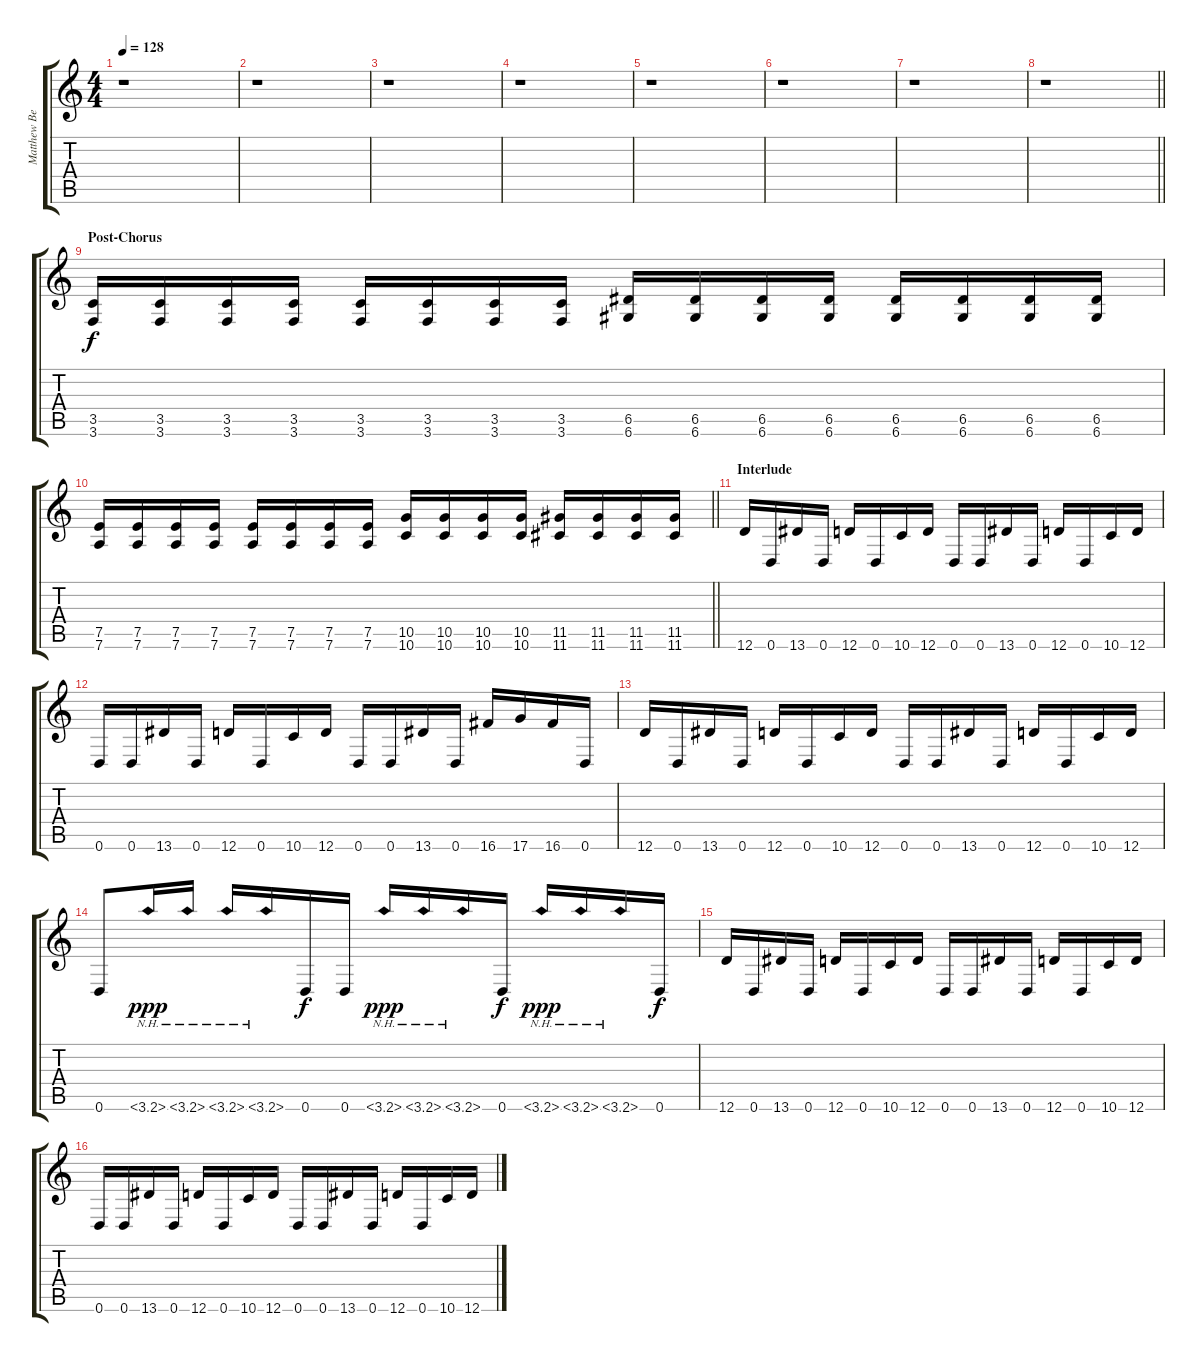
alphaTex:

\track ("Matthew Bellamy (Gtr 1)" "Matthew Be") {mute instrument distortionguitar}
\staff {score tabs}
\tuning (E4 B3 G3 D3 A2 D2) {hide}
\ts (4 4)
\tempo 128
\clef g2
\ks c
r.1{dy f} |
r.1 |
r.1 |
r.1 |
r.1 |
r.1 |
r.1 |
\barLineRight lightlight
r.1 |
\section ("" "Post-Chorus")
(3.5 3.6).16 (3.5 3.6).16 (3.5 3.6).16 (3.5 3.6).16 (3.5 3.6).16 (3.5 3.6).16 (3.5 3.6).16 (3.5 3.6).16 (6.5 6.6).16 (6.5 6.6).16 (6.5 6.6).16 (6.5 6.6).16 (6.5 6.6).16 (6.5 6.6).16 (6.5 6.6).16 (6.5 6.6).16 |
\barLineRight lightlight
(7.5 7.6).16 (7.5 7.6).16 (7.5 7.6).16 (7.5 7.6).16 (7.5 7.6).16 (7.5 7.6).16 (7.5 7.6).16 (7.5 7.6).16 (10.5 10.6).16 (10.5 10.6).16 (10.5 10.6).16 (10.5 10.6).16 (11.5 11.6).16 (11.5 11.6).16 (11.5 11.6).16 (11.5 11.6).16 |
\section ("" "Interlude")
12.6.16{balance 16} 0.6.16 13.6.16 0.6.16 12.6.16 0.6.16 10.6.16 12.6.16 0.6.16 0.6.16 13.6.16 0.6.16 12.6.16 0.6.16 10.6.16 12.6.16 |
0.6.16 0.6.16 13.6.16 0.6.16 12.6.16 0.6.16 10.6.16 12.6.16 0.6.16 0.6.16 13.6.16 0.6.16 16.6.16 17.6.16 16.6.16 0.6.16 |
12.6.16{balance 8} 0.6.16 13.6.16 0.6.16 12.6.16 0.6.16 10.6.16 12.6.16 0.6.16 0.6.16 13.6.16 0.6.16 12.6.16 0.6.16 10.6.16 12.6.16 |
0.6.8 3.6{nh}.16{dy ppp} 3.6{nh}.16 3.6{nh}.16 3.6{nh}.16 0.6.16{dy f} 0.6.16 3.6{nh}.16{dy ppp} 3.6{nh}.16 3.6{nh}.16 0.6.16{dy f} 3.6{nh}.16{dy ppp} 3.6{nh}.16 3.6{nh}.16 0.6.16{dy f} |
12.6.16{balance 0} 0.6.16 13.6.16 0.6.16 12.6.16 0.6.16 10.6.16 12.6.16 0.6.16 0.6.16 13.6.16 0.6.16 12.6.16 0.6.16 10.6.16 12.6.16 |
0.6.16 0.6.16 13.6.16 0.6.16 12.6.16 0.6.16 10.6.16 12.6.16 0.6.16 0.6.16 13.6.16 0.6.16 12.6.16 0.6.16 10.6.16 12.6.16
